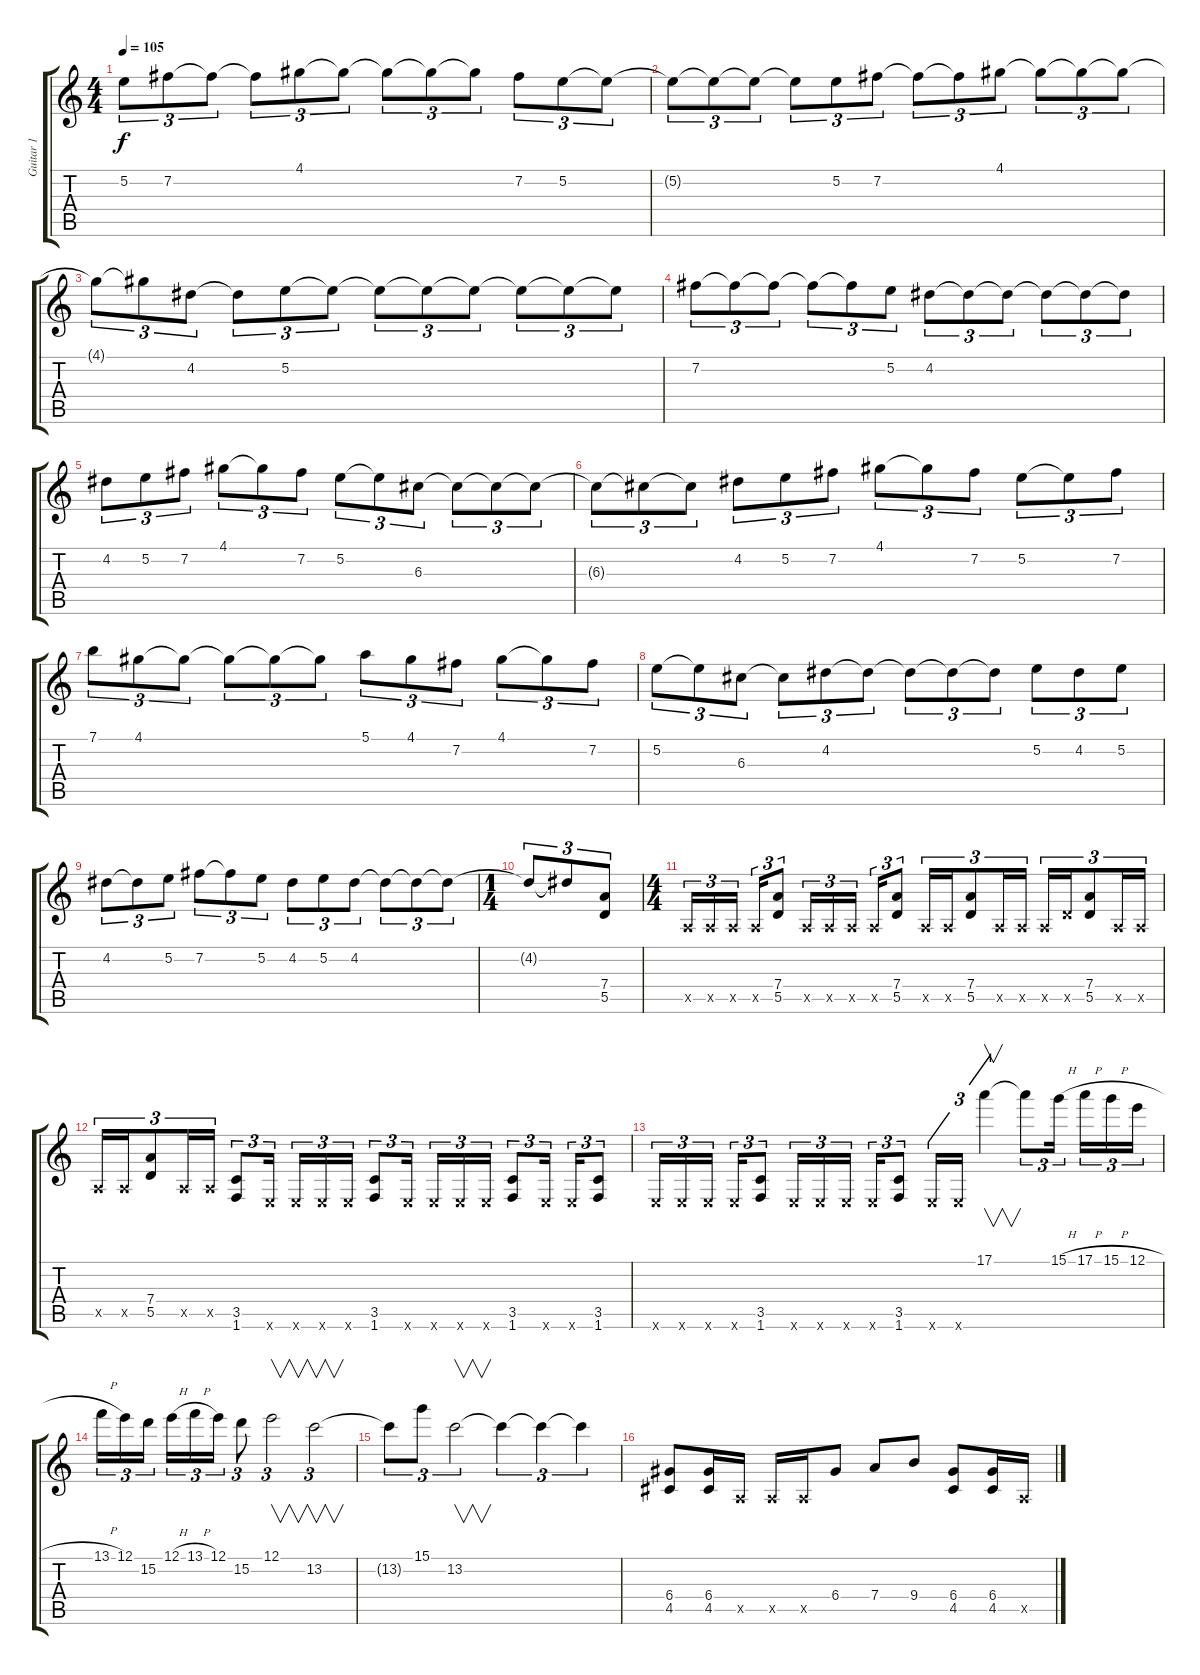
\track ("Guitar 1" "Guitar 1") {instrument acousticguitarnylon}
\staff {score tabs}
\tuning (E4 B3 G3 D3 A2 E2) {hide}
\ts (4 4)
\tempo 105
\clef g2
\ks c
5.2{t}.8{tu (3 2) dy f} 7.2.8{tu (3 2)} 7.2{t}.8{tu (3 2)} 7.2{t}.8{tu (3 2)} 4.1.8{tu (3 2)} 4.1{t}.8{tu (3 2)} 4.1{t}.8{tu (3 2)} 4.1{t}.8{tu (3 2)} 4.1{t}.8{tu (3 2)} 7.2.8{tu (3 2)} 5.2.8{tu (3 2)} 5.2{t}.8{tu (3 2)} |
5.2{t}.8{tu (3 2)} 5.2{t}.8{tu (3 2)} 5.2{t}.8{tu (3 2)} 5.2{t}.8{tu (3 2)} 5.2.8{tu (3 2)} 7.2.8{tu (3 2)} 7.2{t}.8{tu (3 2)} 7.2{t}.8{tu (3 2)} 4.1.8{tu (3 2)} 4.1{t}.8{tu (3 2)} 4.1{t}.8{tu (3 2)} 4.1{t}.8{tu (3 2)} |
4.1{t}.8{tu (3 2)} 4.1{t}.8{tu (3 2)} 4.2.8{tu (3 2)} 4.2{t}.8{tu (3 2)} 5.2.8{tu (3 2)} 5.2{t}.8{tu (3 2)} 5.2{t}.8{tu (3 2)} 5.2{t}.8{tu (3 2)} 5.2{t}.8{tu (3 2)} 5.2{t}.8{tu (3 2)} 5.2{t}.8{tu (3 2)} 5.2{t}.8{tu (3 2)} |
7.2.8{tu (3 2)} 7.2{t}.8{tu (3 2)} 7.2{t}.8{tu (3 2)} 7.2{t}.8{tu (3 2)} 7.2{t}.8{tu (3 2)} 5.2.8{tu (3 2)} 4.2.8{tu (3 2)} 4.2{t}.8{tu (3 2)} 4.2{t}.8{tu (3 2)} 4.2{t}.8{tu (3 2)} 4.2{t}.8{tu (3 2)} 4.2{t}.8{tu (3 2)} |
4.2.8{tu (3 2)} 5.2.8{tu (3 2)} 7.2.8{tu (3 2)} 4.1.8{tu (3 2)} 4.1{t}.8{tu (3 2)} 7.2.8{tu (3 2)} 5.2.8{tu (3 2)} 5.2{t}.8{tu (3 2)} 6.3.8{tu (3 2)} 6.3{t}.8{tu (3 2)} 6.3{t}.8{tu (3 2)} 6.3{t}.8{tu (3 2)} |
6.3{t}.8{tu (3 2)} 6.3{t}.8{tu (3 2)} 6.3{t}.8{tu (3 2)} 4.2.8{tu (3 2)} 5.2.8{tu (3 2)} 7.2.8{tu (3 2)} 4.1.8{tu (3 2)} 4.1{t}.8{tu (3 2)} 7.2.8{tu (3 2)} 5.2.8{tu (3 2)} 5.2{t}.8{tu (3 2)} 7.2.8{tu (3 2)} |
7.1.8{tu (3 2)} 4.1.8{tu (3 2)} 4.1{t}.8{tu (3 2)} 4.1{t}.8{tu (3 2)} 4.1{t}.8{tu (3 2)} 4.1{t}.8{tu (3 2)} 5.1.8{tu (3 2)} 4.1.8{tu (3 2)} 7.2.8{tu (3 2)} 4.1.8{tu (3 2)} 4.1{t}.8{tu (3 2)} 7.2.8{tu (3 2)} |
5.2.8{tu (3 2)} 5.2{t}.8{tu (3 2)} 6.3.8{tu (3 2)} 6.3{t}.8{tu (3 2)} 4.2.8{tu (3 2)} 4.2{t}.8{tu (3 2)} 4.2{t}.8{tu (3 2)} 4.2{t}.8{tu (3 2)} 4.2{t}.8{tu (3 2)} 5.2.8{tu (3 2)} 4.2.8{tu (3 2)} 5.2.8{tu (3 2)} |
4.2.8{tu (3 2)} 4.2{t}.8{tu (3 2)} 5.2.8{tu (3 2)} 7.2.8{tu (3 2)} 7.2{t}.8{tu (3 2)} 5.2.8{tu (3 2)} 4.2.8{tu (3 2)} 5.2.8{tu (3 2)} 4.2.8{tu (3 2)} 4.2{t}.8{tu (3 2)} 4.2{t}.8{tu (3 2)} 4.2{t}.8{tu (3 2)} |
\ts (1 4)
4.2{t}.8{tu (3 2)} 4.2{t}.8{tu (3 2)} (7.4 5.5).8{tu (3 2)} |
\ts (4 4)
0.5{x}.16{tu (3 2)} 0.5{x}.16{tu (3 2)} 0.5{x}.16{tu (3 2)} 0.5{x}.16{tu (3 2)} (7.4 5.5).8{tu (3 2)} 0.5{x}.16{tu (3 2)} 0.5{x}.16{tu (3 2)} 0.5{x}.16{tu (3 2)} 0.5{x}.16{tu (3 2)} (7.4 5.5).8{tu (3 2)} 0.5{x}.16{tu (3 2)} 0.5{x}.16{tu (3 2)} (7.4 5.5).8{tu (3 2)} 0.5{x}.16{tu (3 2)} 0.5{x}.16{tu (3 2)} 0.5{x}.16{tu (3 2)} 5.5{x}.16{tu (3 2)} (7.4 5.5).8{tu (3 2)} 0.5{x}.16{tu (3 2)} 0.5{x}.16{tu (3 2)} |
0.5{x}.16{tu (3 2)} 0.5{x}.16{tu (3 2)} (7.4 5.5).8{tu (3 2)} 0.5{x}.16{tu (3 2)} 0.5{x}.16{tu (3 2)} (3.5 1.6).8{tu (3 2)} 0.6{x}.16{tu (3 2)} 0.6{x}.16{tu (3 2)} 0.6{x}.16{tu (3 2)} 0.6{x}.16{tu (3 2)} (3.5 1.6).8{tu (3 2)} 0.6{x}.16{tu (3 2)} 0.6{x}.16{tu (3 2)} 0.6{x}.16{tu (3 2)} 0.6{x}.16{tu (3 2)} (3.5 1.6).8{tu (3 2)} 0.6{x}.16{tu (3 2)} 0.6{x}.16{tu (3 2)} (3.5 1.6).8{tu (3 2)} |
0.6{x}.16{tu (3 2)} 0.6{x}.16{tu (3 2)} 0.6{x}.16{tu (3 2)} 0.6{x}.16{tu (3 2)} (3.5 1.6).8{tu (3 2)} 0.6{x}.16{tu (3 2)} 0.6{x}.16{tu (3 2)} 0.6{x}.16{tu (3 2)} 0.6{x}.16{tu (3 2)} (3.5 1.6).8{tu (3 2)} 0.6{x}.16{tu (3 2)} 0.6{x}.16{tu (3 2)} 17.1.4{v tu (3 2)} 17.1{t}.8{tu (3 2)} 15.1{h}.16{tu (3 2)} 17.1{h}.16{tu (3 2)} 15.1{h}.16{tu (3 2)} 12.1{h}.16{tu (3 2)} |
13.1{h}.16{tu (3 2)} 12.1.16{tu (3 2)} 15.2.16{tu (3 2)} 12.1{h}.16{tu (3 2)} 13.1{h}.16{tu (3 2)} 12.1.16{tu (3 2)} 15.2.8{tu (3 2)} 12.1.2{v tu (3 2)} 13.2.2{v tu (3 2)} |
13.2{t}.8{tu (3 2)} 15.1.8{tu (3 2)} 13.2.2{v tu (3 2)} 13.2{t}.4{tu (3 2)} 13.2{t}.4{tu (3 2)} 13.2{t}.4{tu (3 2)} |
(6.4 4.5).8 (6.4 4.5).16 0.5{x}.16 0.5{x}.16 0.5{x}.16 6.4.8 7.4.8 9.4.8 (6.4 4.5).8 (6.4 4.5).16 0.5{x}.16
